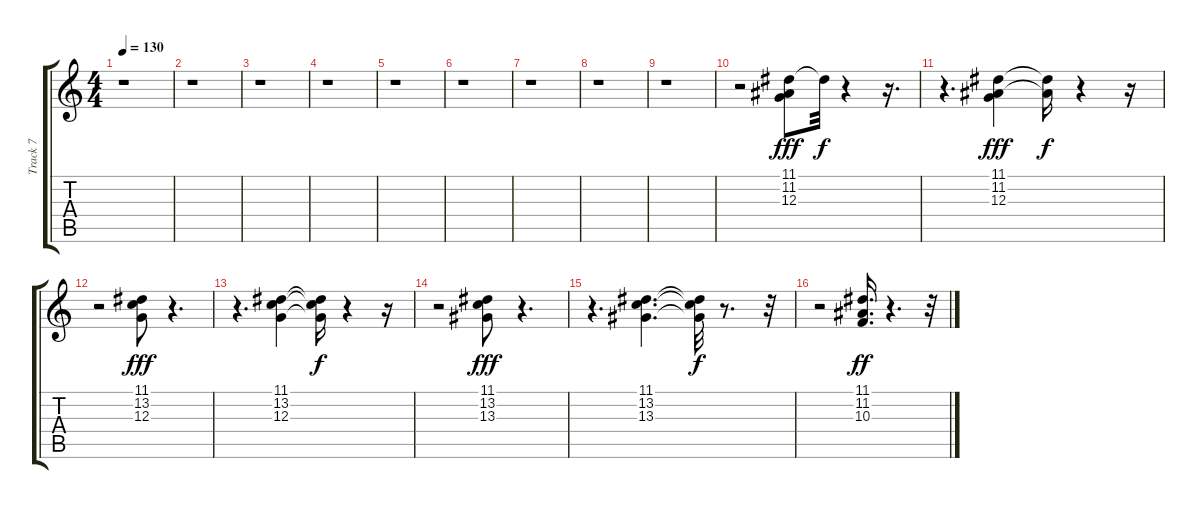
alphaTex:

\track ("Track 7" "Track 7") {instrument voiceoohs}
\staff {score tabs}
\tuning (E4 B3 G3 D3 A2 E2) {hide}
\ts (4 4)
\tempo 130
\clef g2
\ks c
r.1{dy fff} |
r.1 |
r.1 |
r.1 |
r.1 |
r.1 |
r.1 |
r.1 |
r.1 |
r.2 (11.1 11.2 12.3).8 11.1{t}.32{dy f} r.4 r.16{d} |
r.4{d} (11.1 11.2 12.3).4{dy fff} (11.1{t} 11.2{t}).16{dy f} r.4 r.16 |
r.2 (11.1 13.2 12.3).8{dy fff} r.4{d} |
r.4{d} (11.1 13.2 12.3).4 (11.1{t} 13.2{t} 12.3{t}).16{dy f} r.4 r.16 |
r.2 (11.1 13.2 13.3).8{dy fff} r.4{d} |
r.4{d} (11.1 13.2 13.3).4{d} (11.1{t} 13.2{t} 13.3{t}).32{dy f} r.8{d} r.32 |
r.2 (11.1 11.2 10.3).16{d dy ff} r.4{d} r.32
